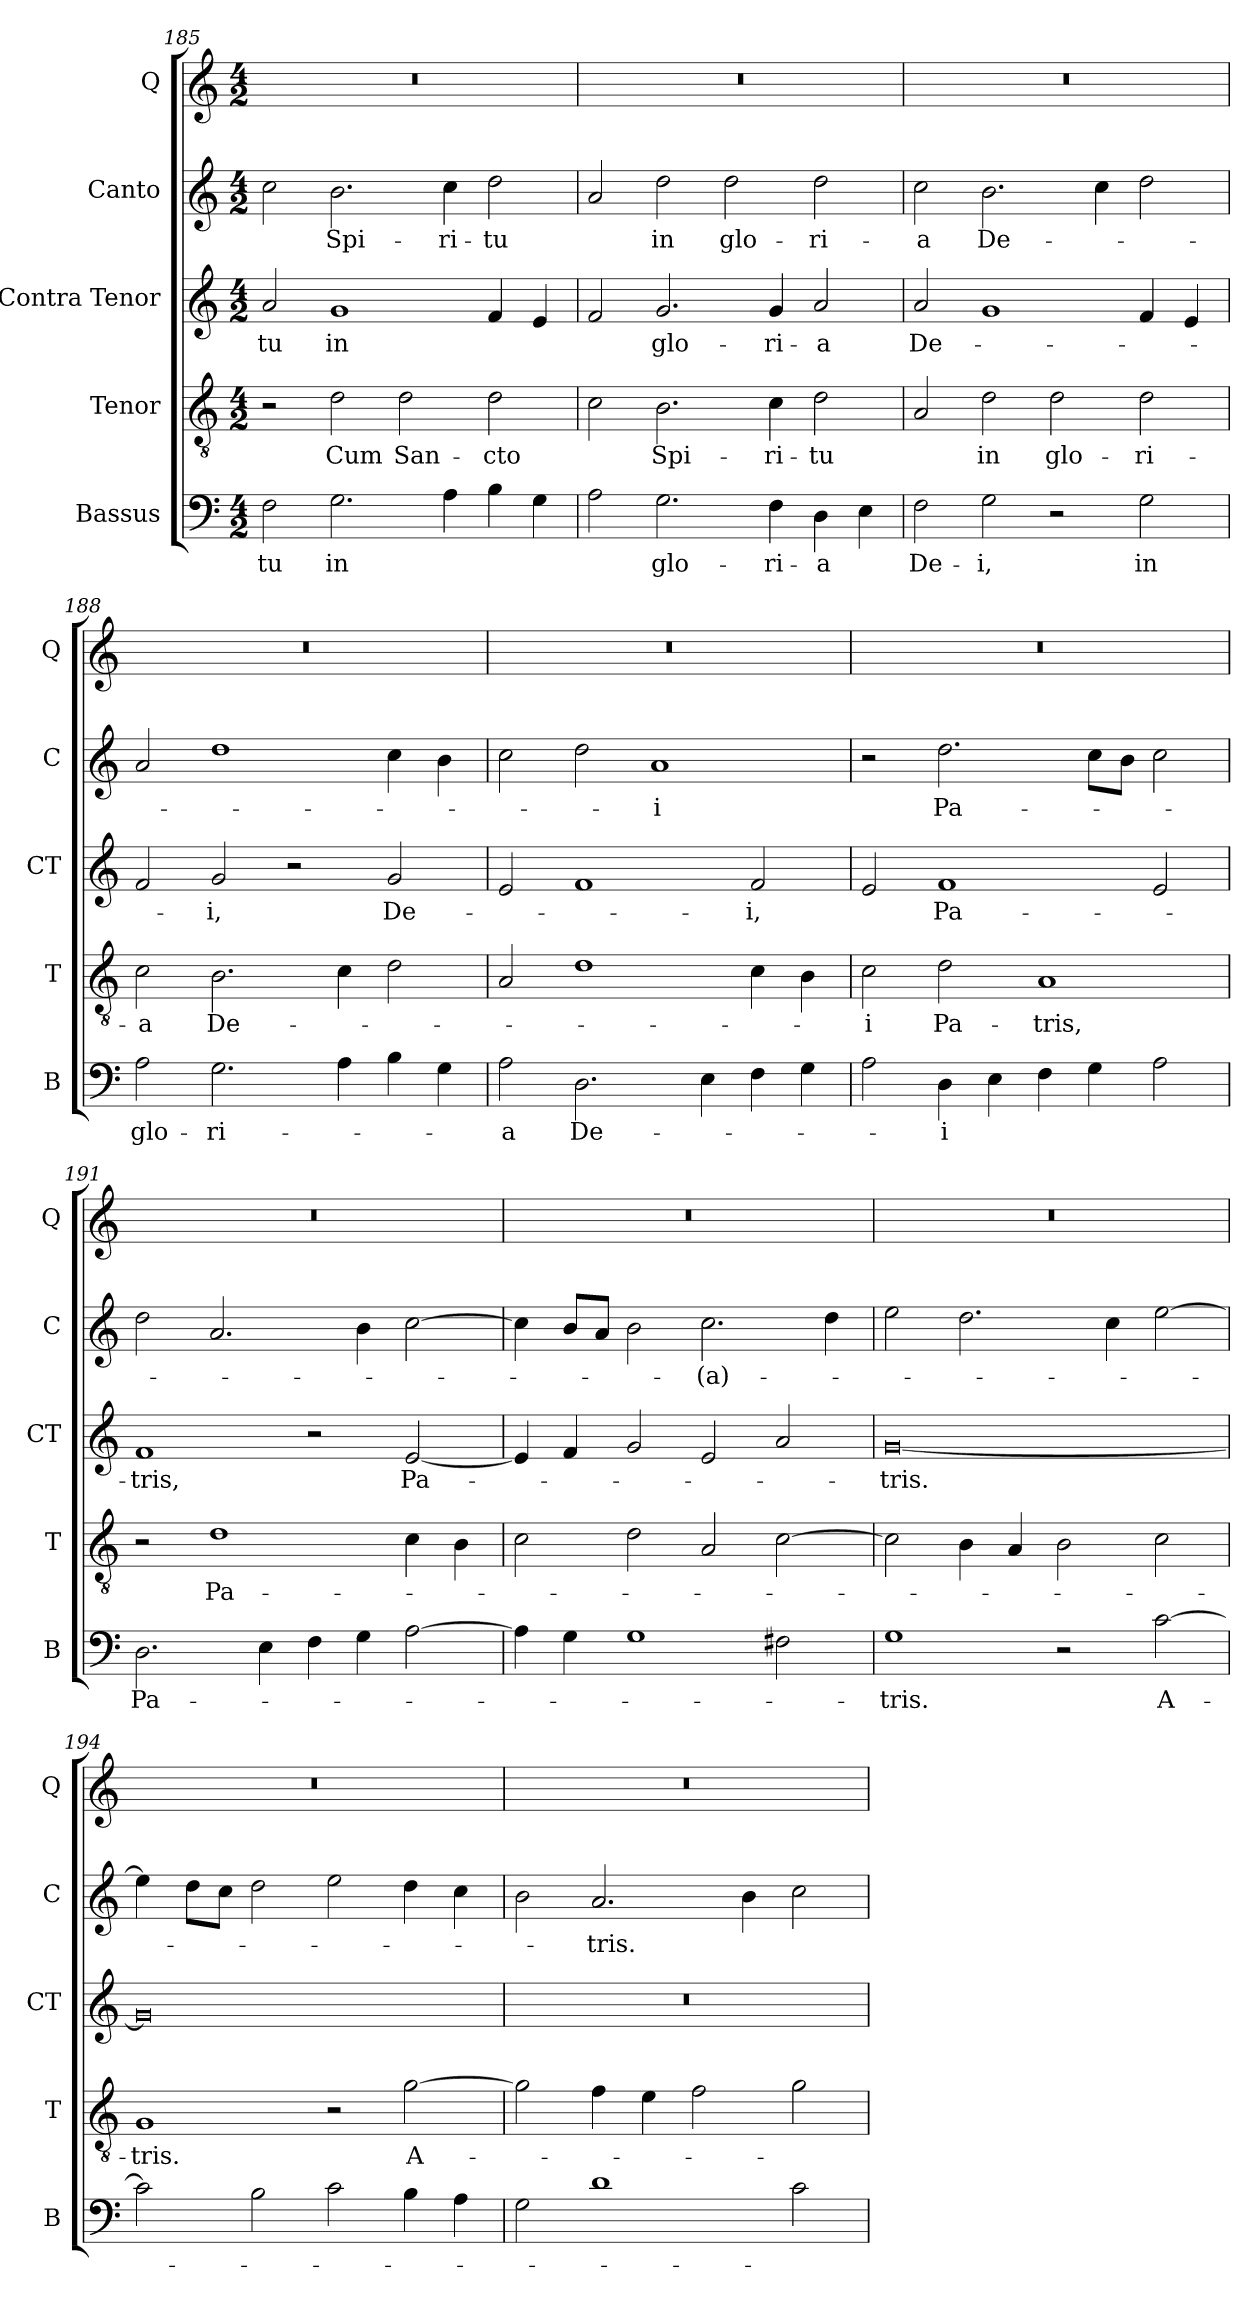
**kern	**text	**kern	**text	**kern	**text	**kern	**text	**kern
*part5	*part5	*part4	*part4	*part3	*part3	*part2	*part2	*part1
*staff5	*staff5	*staff4	*staff4	*staff3	*staff3	*staff2	*staff2	*staff1
*I"Bassus	*	*I"Tenor	*	*I"Contra Tenor	*	*I"Canto	*	*I"Q
*I'B	*	*I'T	*	*I'CT	*	*I'C	*	*I'Q
!!LO:LB:g=z
*clefF4	*	*clefGv2	*	*clefG2	*	*clefG2	*	*clefG2
*k[]	*	*k[]	*	*k[]	*	*k[]	*	*k[]
*C:	*	*C:	*	*C:	*	*C:	*	*C:
*M4/2	*	*M4/2	*	*M4/2	*	*M4/2	*	*M4/2
=185	=185	=185	=185	=185	=185	=185	=185	=185
!	!LO:LY:b	!	!	!	!	!	!	!
!	!	!	!	!	!LO:LY:b	!	!	!
2F\	-tu	2r	.	2a/	-tu	2cc\	.	0r
!	!LO:LY:b	!	!	!	!	!	!	!
!	!	!	!LO:LY:b	!	!	!	!	!
!	!	!	!	!	!LO:LY:b	!	!	!
!	!	!	!	!	!	!	!LO:LY:b	!
2.G\	in	2d\	Cum	1g	in	2.b\	Spi-	.
!	!	!	!LO:LY:b	!	!	!	!	!
.	.	2d\	San-	.	.	.	.	.
!	!	!	!	!	!	!	!LO:LY:b	!
4A\	.	.	.	.	.	4cc\	-ri-	.
!	!	!	!LO:LY:b	!	!	!	!	!
!	!	!	!	!	!	!	!LO:LY:b	!
4B\	.	2d\	-cto	4f/	.	2dd\	-tu	.
4G\	.	.	.	4e/	.	.	.	.
=186	=186	=186	=186	=186	=186	=186	=186	=186
2A\	.	2c\	.	2f/	.	2a/	.	0r
!	!LO:LY:b	!	!	!	!	!	!	!
!	!	!	!LO:LY:b	!	!	!	!	!
!	!	!	!	!	!LO:LY:b	!	!	!
!	!	!	!	!	!	!	!LO:LY:b	!
2.G\	glo-	2.B\	Spi-	2.g/	glo-	2dd\	in	.
!	!	!	!	!	!	!	!LO:LY:b	!
.	.	.	.	.	.	2dd\	glo-	.
!	!LO:LY:b	!	!	!	!	!	!	!
!	!	!	!LO:LY:b	!	!	!	!	!
!	!	!	!	!	!LO:LY:b	!	!	!
4F\	-ri-	4c\	-ri-	4g/	-ri-	.	.	.
!	!LO:LY:b	!	!	!	!	!	!	!
!	!	!	!LO:LY:b	!	!	!	!	!
!	!	!	!	!	!LO:LY:b	!	!	!
!	!	!	!	!	!	!	!LO:LY:b	!
4D\	-a	2d\	-tu	2a/	-a	2dd\	-ri-	.
4E\	.	.	.	.	.	.	.	.
=187	=187	=187	=187	=187	=187	=187	=187	=187
!	!LO:LY:b	!	!	!	!	!	!	!
!	!	!	!	!	!LO:LY:b	!	!	!
!	!	!	!	!	!	!	!LO:LY:b	!
2F\	De-	2A/	.	2a/	De-	2cc\	-a	0r
!	!LO:LY:b	!	!	!	!	!	!	!
!	!	!	!LO:LY:b	!	!	!	!	!
!	!	!	!	!	!	!	!LO:LY:b	!
2G\	-i,	2d\	in	1g	.	2.b\	De-	.
!	!	!	!LO:LY:b	!	!	!	!	!
2r	.	2d\	glo-	.	.	.	.	.
.	.	.	.	.	.	4cc\	.	.
!	!LO:LY:b	!	!	!	!	!	!	!
!	!	!	!LO:LY:b	!	!	!	!	!
2G\	in	2d\	-ri-	4f/	.	2dd\	.	.
.	.	.	.	4e/	.	.	.	.
=188	=188	=188	=188	=188	=188	=188	=188	=188
!	!LO:LY:b	!	!	!	!	!	!	!
!	!	!	!LO:LY:b	!	!	!	!	!
2A\	glo-	2c\	-a	2f/	.	2a/	.	0r
!	!LO:LY:b	!	!	!	!	!	!	!
!	!	!	!LO:LY:b	!	!	!	!	!
!	!	!	!	!	!LO:LY:b	!	!	!
2.G\	-ri-	2.B\	De-	2g/	-i,	1dd	.	.
.	.	.	.	2r	.	.	.	.
4A\	.	4c\	.	.	.	.	.	.
!	!	!	!	!	!LO:LY:b	!	!	!
4B\	.	2d\	.	2g/	De-	4cc\	.	.
4G\	.	.	.	.	.	4b\	.	.
=189	=189	=189	=189	=189	=189	=189	=189	=189
!	!LO:LY:b	!	!	!	!	!	!	!
2A\	-a	2A/	.	2e/	.	2cc\	.	0r
!	!LO:LY:b	!	!	!	!	!	!	!
2.D\	De-	1d	.	1f	.	2dd\	.	.
!	!	!	!	!	!	!	!LO:LY:b	!
.	.	.	.	.	.	1a	-i	.
4E\	.	.	.	.	.	.	.	.
!	!	!	!	!	!LO:LY:b	!	!	!
4F\	.	4c\	.	2f/	-i,	.	.	.
4G\	.	4B\	.	.	.	.	.	.
!!LO:LB:g=z
=190	=190	=190	=190	=190	=190	=190	=190	=190
!	!	!	!LO:LY:b	!	!	!	!	!
2A\	.	2c\	-i	2e/	.	2r	.	0r
!	!LO:LY:b	!	!	!	!	!	!	!
!	!	!	!LO:LY:b	!	!	!	!	!
!	!	!	!	!	!LO:LY:b	!	!	!
!	!	!	!	!	!	!	!LO:LY:b	!
4D\	-i	2d\	Pa-	1f	Pa-	2.dd\	Pa-	.
4E\	.	.	.	.	.	.	.	.
!	!	!	!LO:LY:b	!	!	!	!	!
4F\	.	1A	-tris,	.	.	.	.	.
4G\	.	.	.	.	.	8cc\L	.	.
.	.	.	.	.	.	8b\J	.	.
2A\	.	.	.	2e/	.	2cc\	.	.
=191	=191	=191	=191	=191	=191	=191	=191	=191
!	!LO:LY:b	!	!	!	!	!	!	!
!	!	!	!	!	!LO:LY:b	!	!	!
2.D\	Pa-	2r	.	1f	-tris,	2dd\	.	0r
!	!	!	!LO:LY:b	!	!	!	!	!
.	.	1d	Pa-	.	.	2.a/	.	.
4E\	.	.	.	.	.	.	.	.
4F\	.	.	.	2r	.	.	.	.
4G\	.	.	.	.	.	4b\	.	.
!	!	!	!	!	!LO:LY:b	!	!	!
[2A\	.	4c\	.	[2e/	Pa-	[2cc\	.	.
.	.	4B\	.	.	.	.	.	.
=192	=192	=192	=192	=192	=192	=192	=192	=192
4A\]	.	2c\	.	4e/]	.	4cc\]	.	0r
4G\	.	.	.	4f/	.	8b/L	.	.
.	.	.	.	.	.	8a/J	.	.
1G	.	2d\	.	2g/	.	2b\	.	.
!	!	!	!	!	!	!	!LO:LY:b	!
.	.	2A/	.	2e/	.	2.cc\	-(a)-	.
2F#X\	.	[2c\	.	2a/	.	.	.	.
.	.	.	.	.	.	4dd\	.	.
=193	=193	=193	=193	=193	=193	=193	=193	=193
!	!LO:LY:b	!	!	!	!	!	!	!
!	!	!	!	!	!LO:LY:b	!	!	!
1G	-tris.	2c\]	.	[0g	-tris.	2ee\	.	0r
.	.	4B\	.	.	.	2.dd\	.	.
.	.	4A/	.	.	.	.	.	.
2r	.	2B\	.	.	.	.	.	.
.	.	.	.	.	.	4cc\	.	.
!	!LO:LY:b	!	!	!	!	!	!	!
[2c\	A-	2c\	.	.	.	[2ee\	.	.
!!LO:LB:g=z
=194	=194	=194	=194	=194	=194	=194	=194	=194
!	!	!	!LO:LY:b	!	!	!	!	!
2c\]	.	1G	-tris.	0g]	.	4ee\]	.	0r
.	.	.	.	.	.	8dd\L	.	.
.	.	.	.	.	.	8cc\J	.	.
2B\	.	.	.	.	.	2dd\	.	.
2c\	.	2r	.	.	.	2ee\	.	.
!	!	!	!LO:LY:b	!	!	!	!	!
4B\	.	[2g\	A-	.	.	4dd\	.	.
4A\	.	.	.	.	.	4cc\	.	.
=195	=195	=195	=195	=195	=195	=195	=195	=195
2G\	.	2g\]	.	0r	.	2b\	.	0r
!	!	!	!	!	!	!	!LO:LY:b	!
1d	.	4f\	.	.	.	2.a/	-tris.	.
.	.	4e\	.	.	.	.	.	.
.	.	2f\	.	.	.	.	.	.
.	.	.	.	.	.	4b\	.	.
2c\	.	2g\	.	.	.	2cc\	.	.
=	=	=	=	=	=	=	=	=
*-	*-	*-	*-	*-	*-	*-	*-	*-
